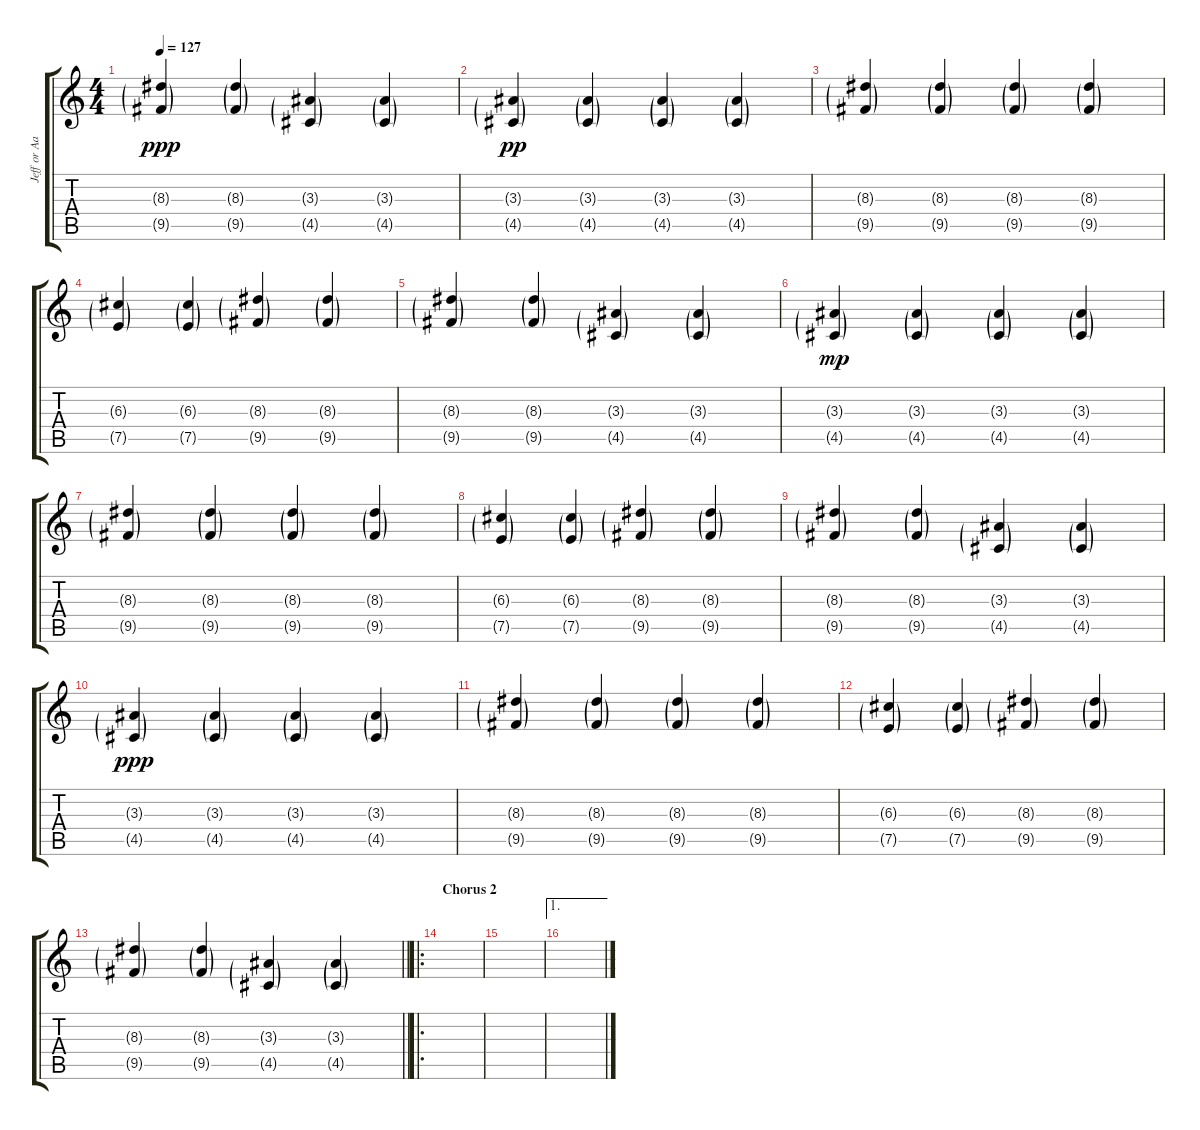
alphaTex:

\track ("Jeff or Aaron 2" "Jeff or Aa") {instrument overdrivenguitar}
\staff {score tabs}
\tuning (E4 B3 G3 D3 A2 E2) {hide}
\ts (4 4)
\tempo 127
\clef g2
\ks c
(8.3{g} 9.5{g}).4{dy ppp} (8.3{g} 9.5{g}).4 (3.3{g} 4.5{g}).4 (3.3{g} 4.5{g}).4 |
(3.3{g} 4.5{g}).4{dy pp} (3.3{g} 4.5{g}).4 (3.3{g} 4.5{g}).4 (3.3{g} 4.5{g}).4 |
(8.3{g} 9.5{g}).4 (8.3{g} 9.5{g}).4 (8.3{g} 9.5{g}).4 (8.3{g} 9.5{g}).4 |
(6.3{g} 7.5{g}).4 (6.3{g} 7.5{g}).4 (8.3{g} 9.5{g}).4 (8.3{g} 9.5{g}).4 |
(8.3{g} 9.5{g}).4 (8.3{g} 9.5{g}).4 (3.3{g} 4.5{g}).4 (3.3{g} 4.5{g}).4 |
(3.3{g} 4.5{g}).4{dy mp} (3.3{g} 4.5{g}).4 (3.3{g} 4.5{g}).4 (3.3{g} 4.5{g}).4 |
(8.3{g} 9.5{g}).4 (8.3{g} 9.5{g}).4 (8.3{g} 9.5{g}).4 (8.3{g} 9.5{g}).4 |
(6.3{g} 7.5{g}).4 (6.3{g} 7.5{g}).4 (8.3{g} 9.5{g}).4 (8.3{g} 9.5{g}).4 |
(8.3{g} 9.5{g}).4 (8.3{g} 9.5{g}).4 (3.3{g} 4.5{g}).4 (3.3{g} 4.5{g}).4 |
(3.3{g} 4.5{g}).4{dy ppp} (3.3{g} 4.5{g}).4 (3.3{g} 4.5{g}).4 (3.3{g} 4.5{g}).4 |
(8.3{g} 9.5{g}).4 (8.3{g} 9.5{g}).4 (8.3{g} 9.5{g}).4 (8.3{g} 9.5{g}).4 |
(6.3{g} 7.5{g}).4 (6.3{g} 7.5{g}).4 (8.3{g} 9.5{g}).4 (8.3{g} 9.5{g}).4 |
\barLineRight lightlight
(8.3{g} 9.5{g}).4 (8.3{g} 9.5{g}).4 (3.3{g} 4.5{g}).4 (3.3{g} 4.5{g}).4 |
\ro
\section ("" "Chorus 2")
|
|
\ae 1
